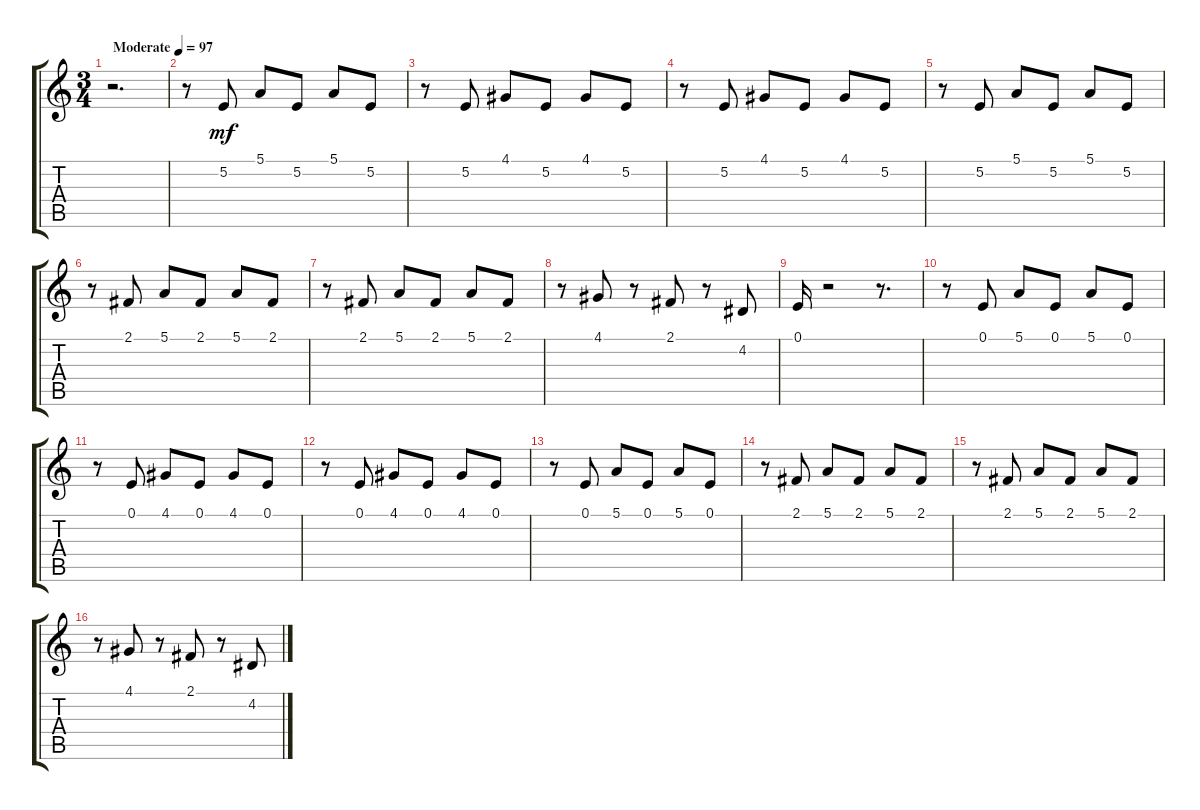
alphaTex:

\track "" {instrument pizzicatostrings}
\staff {score tabs}
\tuning (E4 B3 G3 D3 A2 E2) {hide}
\ts (3 4)
\tempo (97 "Moderate")
\clef g2
\ks c
r.2{d dy mf instrument pizzicatostrings} |
r.8 5.2.8 5.1.8 5.2.8 5.1.8 5.2.8 |
r.8 5.2.8 4.1.8 5.2.8 4.1.8 5.2.8 |
r.8 5.2.8 4.1.8 5.2.8 4.1.8 5.2.8 |
r.8 5.2.8 5.1.8 5.2.8 5.1.8 5.2.8 |
r.8 2.1.8 5.1.8 2.1.8 5.1.8 2.1.8 |
r.8 2.1.8 5.1.8 2.1.8 5.1.8 2.1.8 |
r.8 4.1.8 r.8 2.1.8 r.8 4.2.8 |
0.1.16 r.2 r.8{d} |
r.8 0.1.8 5.1.8 0.1.8 5.1.8 0.1.8 |
r.8 0.1.8 4.1.8 0.1.8 4.1.8 0.1.8 |
r.8 0.1.8 4.1.8 0.1.8 4.1.8 0.1.8 |
r.8 0.1.8 5.1.8 0.1.8 5.1.8 0.1.8 |
r.8 2.1.8 5.1.8 2.1.8 5.1.8 2.1.8 |
r.8 2.1.8 5.1.8 2.1.8 5.1.8 2.1.8 |
r.8 4.1.8 r.8 2.1.8 r.8 4.2.8
